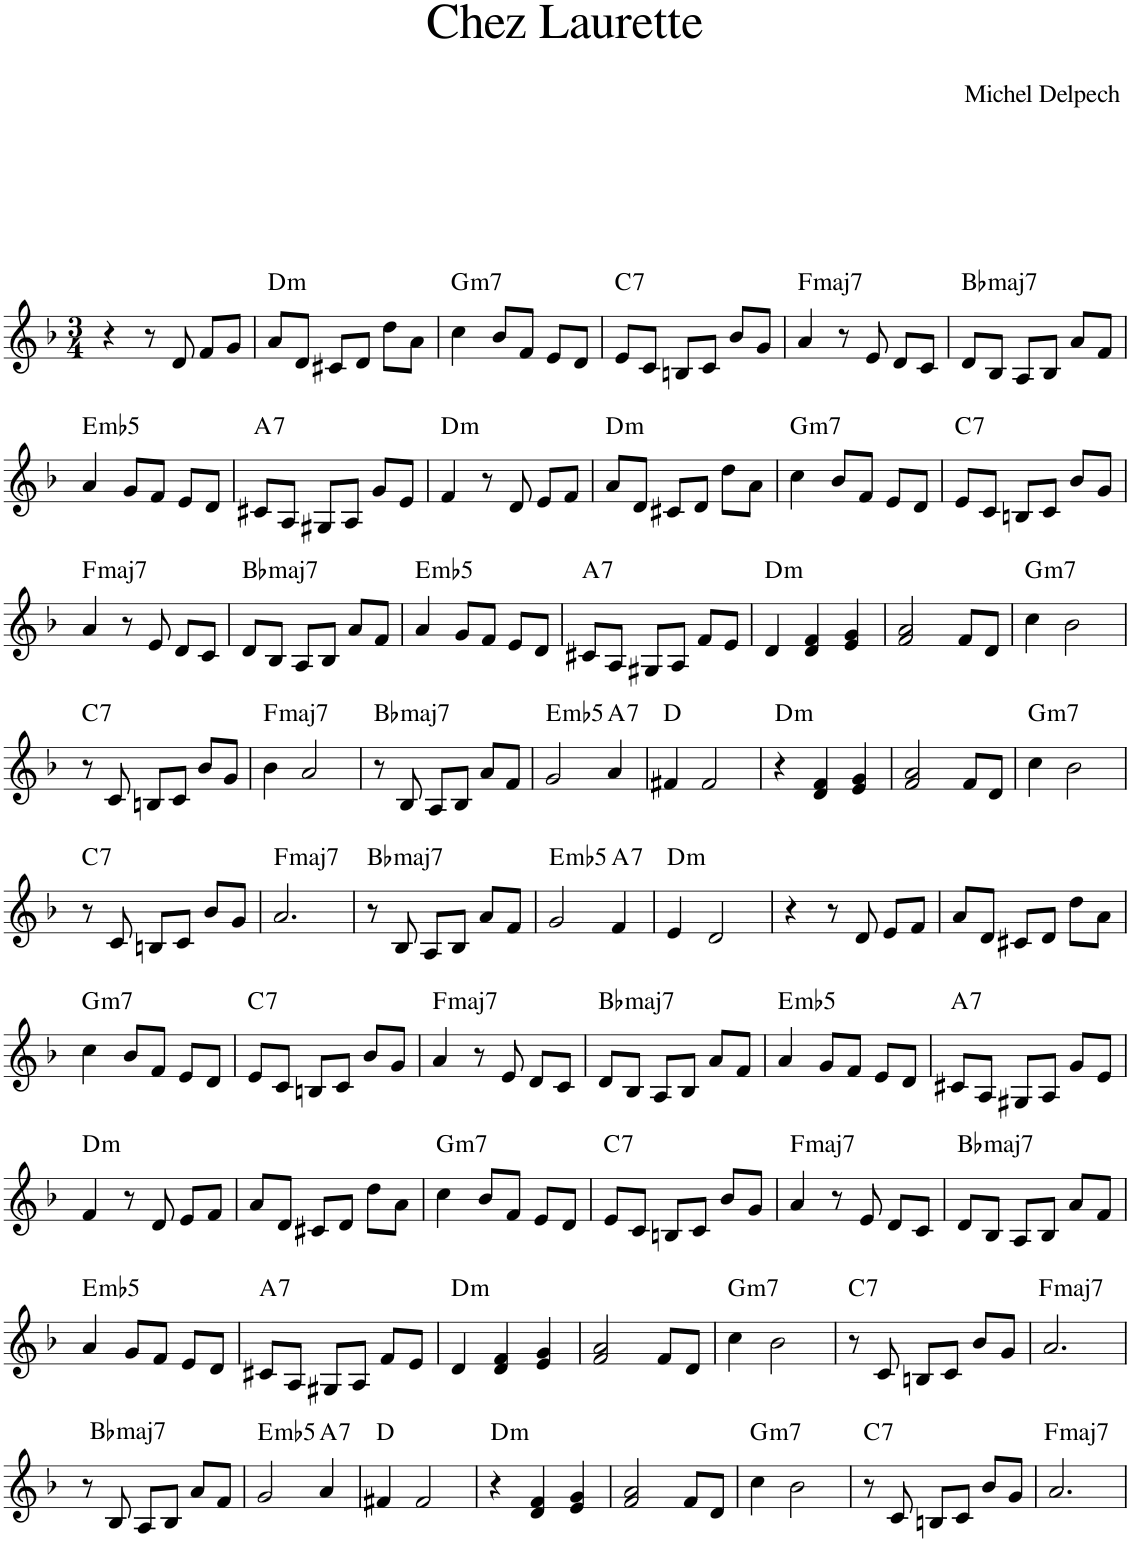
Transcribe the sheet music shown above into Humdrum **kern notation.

**kern	**harte
*part1	*part1
*staff1	*
*I"Piano	*
*I'Pno.	*
*clefG2	*
*k[b-]	*
*M3/4	*
=1	=1
4r	.
8r	.
8d/	.
8f/L	.
8g/J	.
=2	=2
!	!LO:H:kt=m
8a/L	D:min
8d/J	.
8c#X/L	.
8d/J	.
8dd\L	.
8a\J	.
=3	=3
!	!LO:H:kt=m7
4cc\	G:min7
8b-/L	.
8f/J	.
8e/L	.
8d/J	.
=4	=4
!	!LO:H:kt=7
8e/L	C:7
8c/J	.
8Bn/L	.
8c/J	.
8b-/L	.
8g/J	.
=5	=5
!	!LO:H:kt=maj7
4a/	F:maj7
8r	.
8e/	.
8d/L	.
8c/J	.
=6	=6
!	!LO:H:kt=maj7
8d/L	Bb:maj7
8B-/J	.
8A/L	.
8B-/J	.
8a/L	.
8f/J	.
!!LO:LB:g=z
=7	=7
!	!LO:H:kt=m
4a/	E:(b3,b5)
8g/L	.
8f/J	.
8e/L	.
8d/J	.
=8	=8
!	!LO:H:kt=7
8c#X/L	A:7
8A/J	.
8G#X/L	.
8A/J	.
8g/L	.
8e/J	.
=9	=9
!	!LO:H:kt=m
4f/	D:min
8r	.
8d/	.
8e/L	.
8f/J	.
=10	=10
!	!LO:H:kt=m
8a/L	D:min
8d/J	.
8c#X/L	.
8d/J	.
8dd\L	.
8a\J	.
=11	=11
!	!LO:H:kt=m7
4cc\	G:min7
8b-/L	.
8f/J	.
8e/L	.
8d/J	.
=12	=12
!	!LO:H:kt=7
8e/L	C:7
8c/J	.
8Bn/L	.
8c/J	.
8b-/L	.
8g/J	.
!!LO:LB:g=z
=13	=13
!	!LO:H:kt=maj7
4a/	F:maj7
8r	.
8e/	.
8d/L	.
8c/J	.
=14	=14
!	!LO:H:kt=maj7
8d/L	Bb:maj7
8B-/J	.
8A/L	.
8B-/J	.
8a/L	.
8f/J	.
=15	=15
!	!LO:H:kt=m
4a/	E:(b3,b5)
8g/L	.
8f/J	.
8e/L	.
8d/J	.
=16	=16
!	!LO:H:kt=7
8c#X/L	A:7
8A/J	.
8G#X/L	.
8A/J	.
8f/L	.
8e/J	.
=17	=17
!	!LO:H:kt=m
4d/	D:min
4d/ 4f/	.
4e/ 4g/	.
=18	=18
2f/ 2a/	.
8f/L	.
8d/J	.
=19	=19
!	!LO:H:kt=m7
4cc\	G:min7
2b-\	.
!!LO:LB:g=z
=20	=20
!	!LO:H:kt=7
8r	C:7
8c/	.
8Bn/L	.
8c/J	.
8b-/L	.
8g/J	.
=21	=21
!	!LO:H:kt=maj7
4b-\	F:maj7
2a/	.
=22	=22
!	!LO:H:kt=maj7
8r	Bb:maj7
8B-/	.
8A/L	.
8B-/J	.
8a/L	.
8f/J	.
=23	=23
!	!LO:H:kt=m
2g/	E:(b3,b5)
!	!LO:H:kt=7
4a/	A:7
=24	=24
4f#X/	D:maj
2f#/	.
=25	=25
!	!LO:H:kt=m
4r	D:min
4d/ 4f/	.
4e/ 4g/	.
=26	=26
2f/ 2a/	.
8f/L	.
8d/J	.
=27	=27
!	!LO:H:kt=m7
4cc\	G:min7
2b-\	.
!!LO:LB:g=z
=28	=28
!	!LO:H:kt=7
8r	C:7
8c/	.
8Bn/L	.
8c/J	.
8b-/L	.
8g/J	.
=29	=29
!	!LO:H:kt=maj7
2.a/	F:maj7
=30	=30
!	!LO:H:kt=maj7
8r	Bb:maj7
8B-/	.
8A/L	.
8B-/J	.
8a/L	.
8f/J	.
=31	=31
!	!LO:H:kt=m
2g/	E:(b3,b5)
!	!LO:H:kt=7
4f/	A:7
=32	=32
!	!LO:H:kt=m
4e/	D:min
2d/	.
=33	=33
4r	.
8r	.
8d/	.
8e/L	.
8f/J	.
=34	=34
8a/L	.
8d/J	.
8c#X/L	.
8d/J	.
8dd\L	.
8a\J	.
!!LO:LB:g=z
=35	=35
!	!LO:H:kt=m7
4cc\	G:min7
8b-/L	.
8f/J	.
8e/L	.
8d/J	.
=36	=36
!	!LO:H:kt=7
8e/L	C:7
8c/J	.
8Bn/L	.
8c/J	.
8b-/L	.
8g/J	.
=37	=37
!	!LO:H:kt=maj7
4a/	F:maj7
8r	.
8e/	.
8d/L	.
8c/J	.
=38	=38
!	!LO:H:kt=maj7
8d/L	Bb:maj7
8B-/J	.
8A/L	.
8B-/J	.
8a/L	.
8f/J	.
=39	=39
!	!LO:H:kt=m
4a/	E:(b3,b5)
8g/L	.
8f/J	.
8e/L	.
8d/J	.
=40	=40
!	!LO:H:kt=7
8c#X/L	A:7
8A/J	.
8G#X/L	.
8A/J	.
8g/L	.
8e/J	.
!!LO:LB:g=z
=41	=41
!	!LO:H:kt=m
4f/	D:min
8r	.
8d/	.
8e/L	.
8f/J	.
=42	=42
8a/L	.
8d/J	.
8c#X/L	.
8d/J	.
8dd\L	.
8a\J	.
=43	=43
!	!LO:H:kt=m7
4cc\	G:min7
8b-/L	.
8f/J	.
8e/L	.
8d/J	.
=44	=44
!	!LO:H:kt=7
8e/L	C:7
8c/J	.
8Bn/L	.
8c/J	.
8b-/L	.
8g/J	.
=45	=45
!	!LO:H:kt=maj7
4a/	F:maj7
8r	.
8e/	.
8d/L	.
8c/J	.
=46	=46
!	!LO:H:kt=maj7
8d/L	Bb:maj7
8B-/J	.
8A/L	.
8B-/J	.
8a/L	.
8f/J	.
!!LO:LB:g=z
=47	=47
!	!LO:H:kt=m
4a/	E:(b3,b5)
8g/L	.
8f/J	.
8e/L	.
8d/J	.
=48	=48
!	!LO:H:kt=7
8c#X/L	A:7
8A/J	.
8G#X/L	.
8A/J	.
8f/L	.
8e/J	.
=49	=49
!	!LO:H:kt=m
4d/	D:min
4d/ 4f/	.
4e/ 4g/	.
=50	=50
2f/ 2a/	.
8f/L	.
8d/J	.
=51	=51
!	!LO:H:kt=m7
4cc\	G:min7
2b-\	.
=52	=52
!	!LO:H:kt=7
8r	C:7
8c/	.
8Bn/L	.
8c/J	.
8b-/L	.
8g/J	.
=53	=53
!	!LO:H:kt=maj7
2.a/	F:maj7
!!LO:LB:g=z
=54	=54
!	!LO:H:kt=maj7
8r	Bb:maj7
8B-/	.
8A/L	.
8B-/J	.
8a/L	.
8f/J	.
=55	=55
!	!LO:H:kt=m
2g/	E:(b3,b5)
!	!LO:H:kt=7
4a/	A:7
=56	=56
4f#X/	D:maj
2f#/	.
=57	=57
!	!LO:H:kt=m
4r	D:min
4d/ 4f/	.
4e/ 4g/	.
=58	=58
2f/ 2a/	.
8f/L	.
8d/J	.
=59	=59
!	!LO:H:kt=m7
4cc\	G:min7
2b-\	.
=60	=60
!	!LO:H:kt=7
8r	C:7
8c/	.
8Bn/L	.
8c/J	.
8b-/L	.
8g/J	.
=61	=61
!	!LO:H:kt=maj7
2.a/	F:maj7
=	=
*-	*-
